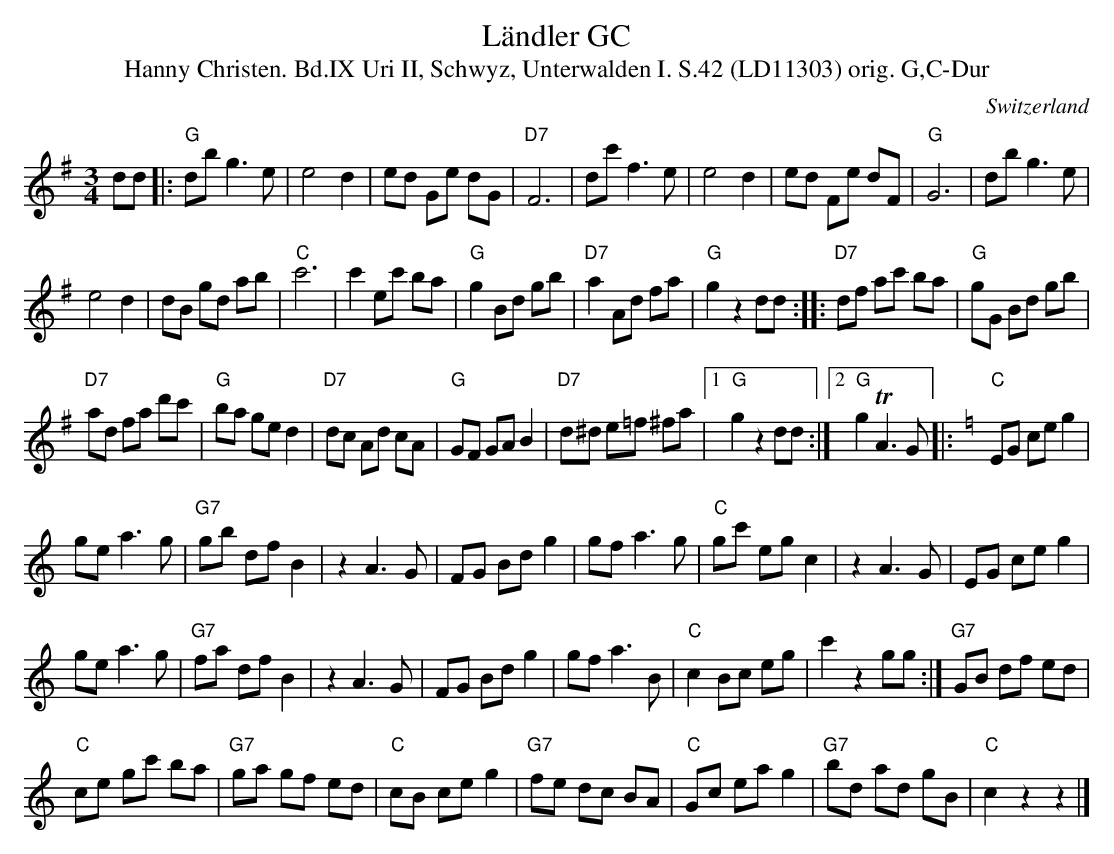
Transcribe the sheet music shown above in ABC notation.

X:1
T: L\"andler GC
T:Hanny Christen. Bd.IX Uri II, Schwyz, Unterwalden I. S.42 (LD11303) orig. G,C-Dur
M:3/4
L:1/8
O:Switzerland
K:G major
dd |: "G"db g3e | e4 d2 | ed Ge dG | "D7"F6 | dc' f3e | e4d2 | ed Fe dF | "G"G6 | db g3e |
e4d2 | dB gd ab | "C"c'6 | c'2 ec' ba | "G"g2 Bd gb | "D7"a2 Ad fa | "G"g2 z2 dd :: "D7"df ac' ba | "G"gG Bd gb |
"D7"ad fa d'c' | "G"ba ge d2 | "D7"dc Ad cA | "G"GF GA B2 | "D7"d^d e=f ^fa |1 "G"g2 z2 dd :|2 "G"g2TA3G |: [K:C] "C"EG ce g2 |
ge a3g | "G7"gb df B2 | z2 A3G | FG Bd g2 | gf a3g | "C"gc' eg c2 | z2 A3G | EG ce g2 |
ge a3g | "G7"fa df B2 | z2A3G | FG Bd g2 | gf a3B | "C"c2 Bc eg | c'2 z2 gg :| "G7"GB df ed |
"C"ce gc' ba | "G7"ga gf ed | "C"cB ce g2 | "G7"fe dc BA | "C"Gc ea g2 | "G7"bd ad gB | "C"c2 z2z2 |]
